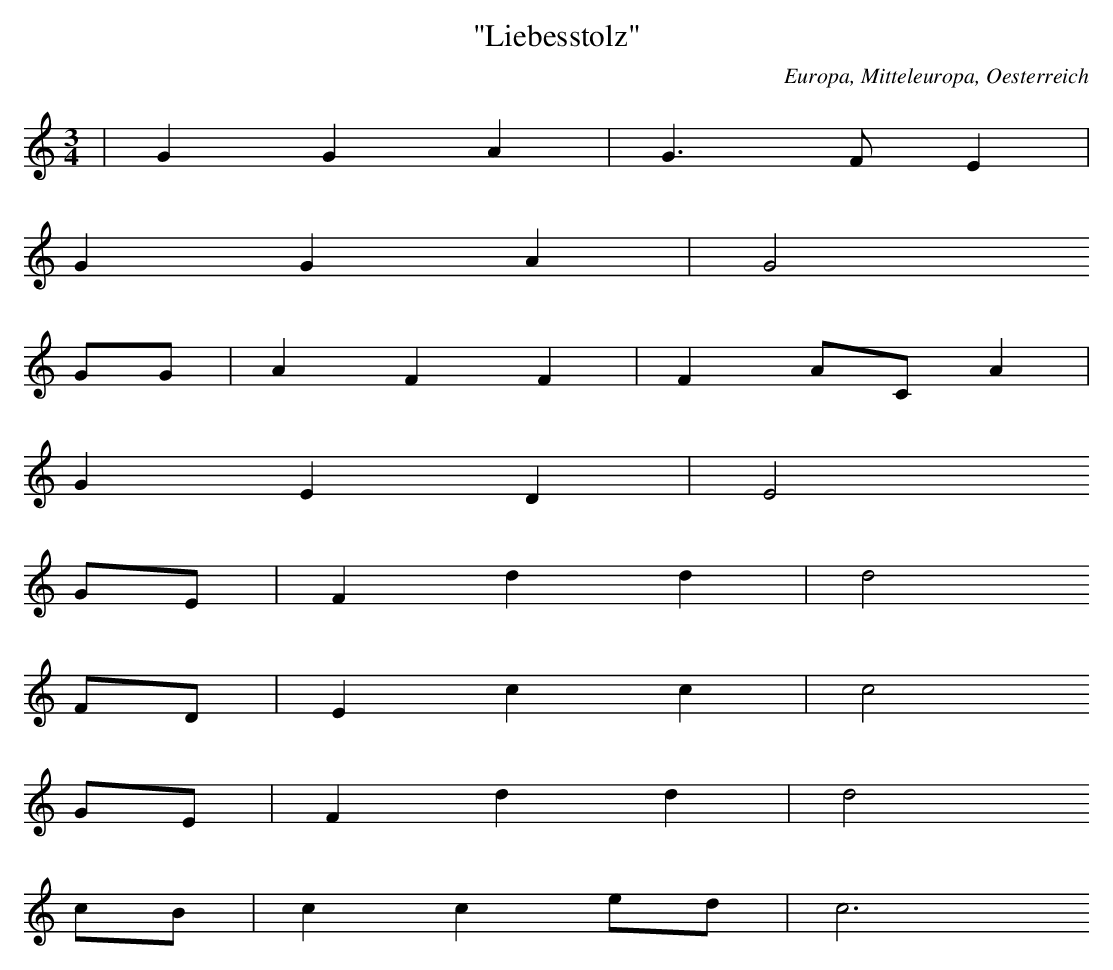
X:1
T: "Liebesstolz"
O: Europa, Mitteleuropa, Oesterreich
M: 3/4
L: 1/8
K: C
 | G2G2A2 | G3FE2 |
G2G2A2 | G4
GG | A2F2F2 | F2ACA2 |
G2E2D2 | E4
GE | F2d2d2 | d4
FD | E2c2c2 | c4
GE | F2d2d2 | d4
cB | c2c2ed | c6
